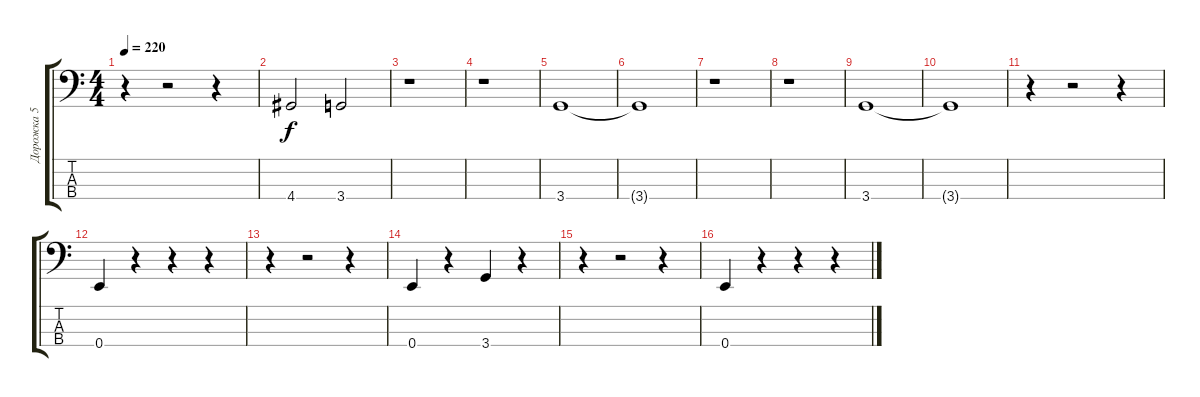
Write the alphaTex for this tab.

\track ("Дорожка 5" "Дорожка 5") {instrument electricbassfinger}
\staff {score tabs}
\tuning (G2 D2 A1 E1) {hide}
\ts (4 4)
\tempo 220
\clef f4
\ks c
r.4{dy f} r.2 r.4 |
4.4.2 3.4.2 |
r.1 |
r.1 |
3.4.1 |
3.4{t}.1 |
r.1 |
r.1 |
3.4.1 |
3.4{t}.1 |
r.4 r.2 r.4 |
0.4.4 r.4 r.4 r.4 |
r.4 r.2 r.4 |
0.4.4 r.4 3.4.4 r.4 |
r.4 r.2 r.4 |
0.4.4 r.4 r.4 r.4
